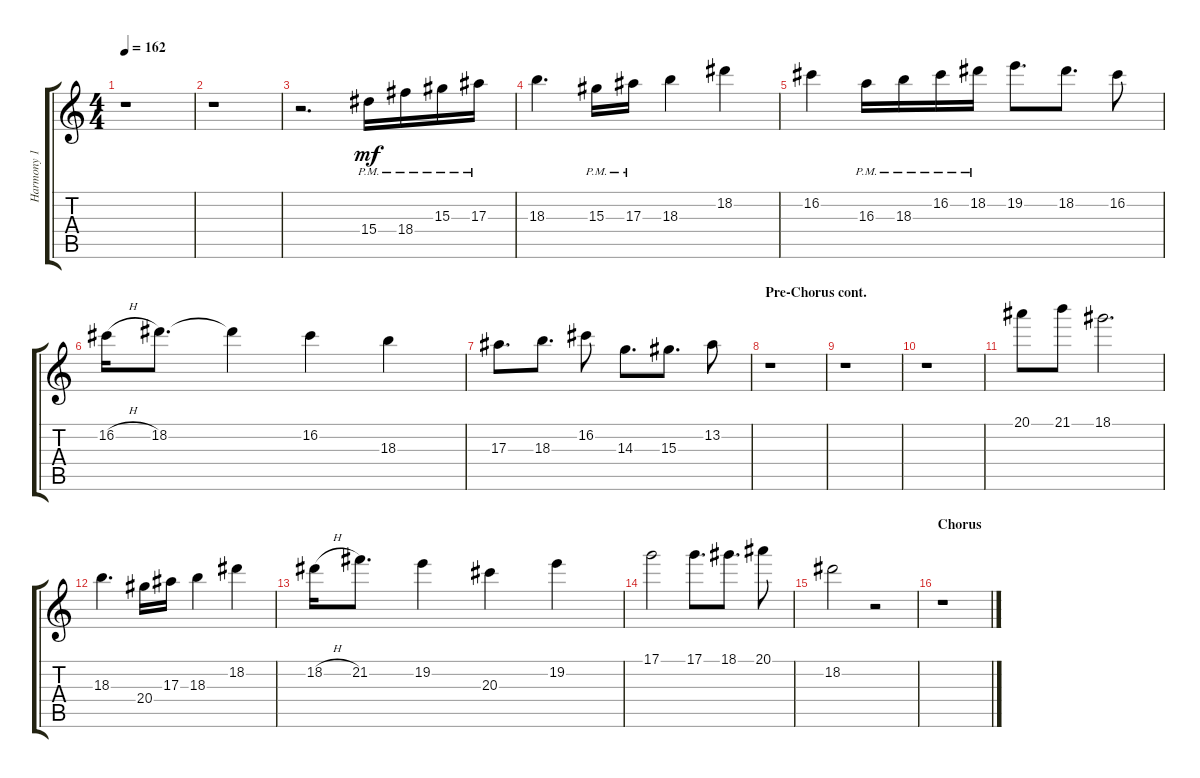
\track ("Harmony 1" "Harmony 1") {instrument overdrivenguitar}
\staff {score tabs}
\tuning (D4 A3 F3 C3 G2 C2) {hide}
\ts (4 4)
\tempo 162
\clef g2
\ks aminor
r.1{dy mf} |
r.1 |
r.2{d} 15.4{pm}.16 18.4{pm}.16 15.3{pm}.16 17.3{pm}.16 |
18.3.4{d} 15.3{pm}.16 17.3{pm}.16 18.3.4 18.2.4 |
16.2.4 16.3{pm}.16 18.3{pm}.16 16.2{pm}.16 18.2{pm}.16 19.2.8{d} 18.2.8{d} 16.2.8 |
16.2{h}.16 18.2.8{d} 18.2{t}.4 16.2.4 18.3.4 |
17.3.8{d} 18.3.8{d} 16.2.8 14.3.8{d} 15.3.8{d} 13.2.8 |
\section ("" "Pre-Chorus cont.")
r.1 |
r.1 |
r.1 |
20.1.8 21.1.8 18.1.2{d} |
18.3.4{d} 20.4.16 17.3.16 18.3.4 18.2.4 |
18.2{h}.16 21.2.8{d} 19.2.4 20.3.4 19.2.4 |
17.1.2 17.1.8{d} 18.1.8{d} 20.1.8 |
18.2.2 r.2 |
\section ("" "Chorus")
r.1
